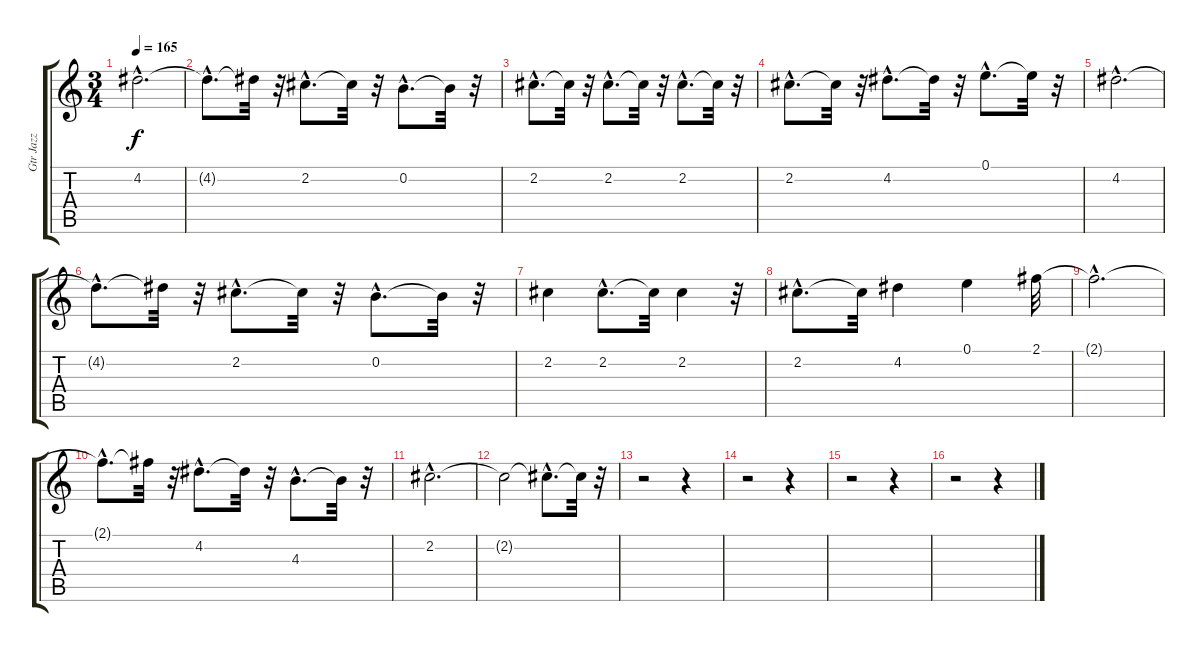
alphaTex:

\track ("Gtr Jazz" "Gtr Jazz") {instrument electricguitarjazz}
\staff {score tabs}
\tuning (E4 B3 G3 D3 A2 E2) {hide}
\ts (3 4)
\tempo 165
\clef g2
\ks c
4.2{hac}.2{d dy f} |
4.2{hac t}.8{d} 4.2{t}.32 r.32 2.2{hac}.8{d} 2.2{t}.32 r.32 0.2{hac}.8{d} 0.2{t}.32 r.32 |
2.2{hac}.8{d} 2.2{t}.32 r.32 2.2{hac}.8{d} 2.2{t}.32 r.32 2.2{hac}.8{d} 2.2{t}.32 r.32 |
2.2{hac}.8{d} 2.2{t}.32 r.32 4.2{hac}.8{d} 4.2{t}.32 r.32 0.1{hac}.8{d} 0.1{t}.32 r.32 |
4.2{hac}.2{d} |
4.2{hac t}.8{d} 4.2{t}.32 r.32 2.2{hac}.8{d} 2.2{t}.32 r.32 0.2{hac}.8{d} 0.2{t}.32 r.32 |
2.2.4 2.2{hac}.8{d} 2.2{t}.32 2.2.4 r.32 |
2.2{hac}.8{d} 2.2{t}.32 4.2.4 0.1.4 2.1.32 |
2.1{hac t}.2{d} |
2.1{hac t}.8{d} 2.1{t}.32 r.32 4.2{hac}.8{d} 4.2{t}.32 r.32 4.3{hac}.8{d} 4.3{t}.32 r.32 |
2.2{hac}.2{d} |
2.2{t}.2 2.2{hac t}.8{d} 2.2{t}.32 r.32 |
r.2 r.4 |
r.2 r.4 |
r.2 r.4 |
r.2 r.4
